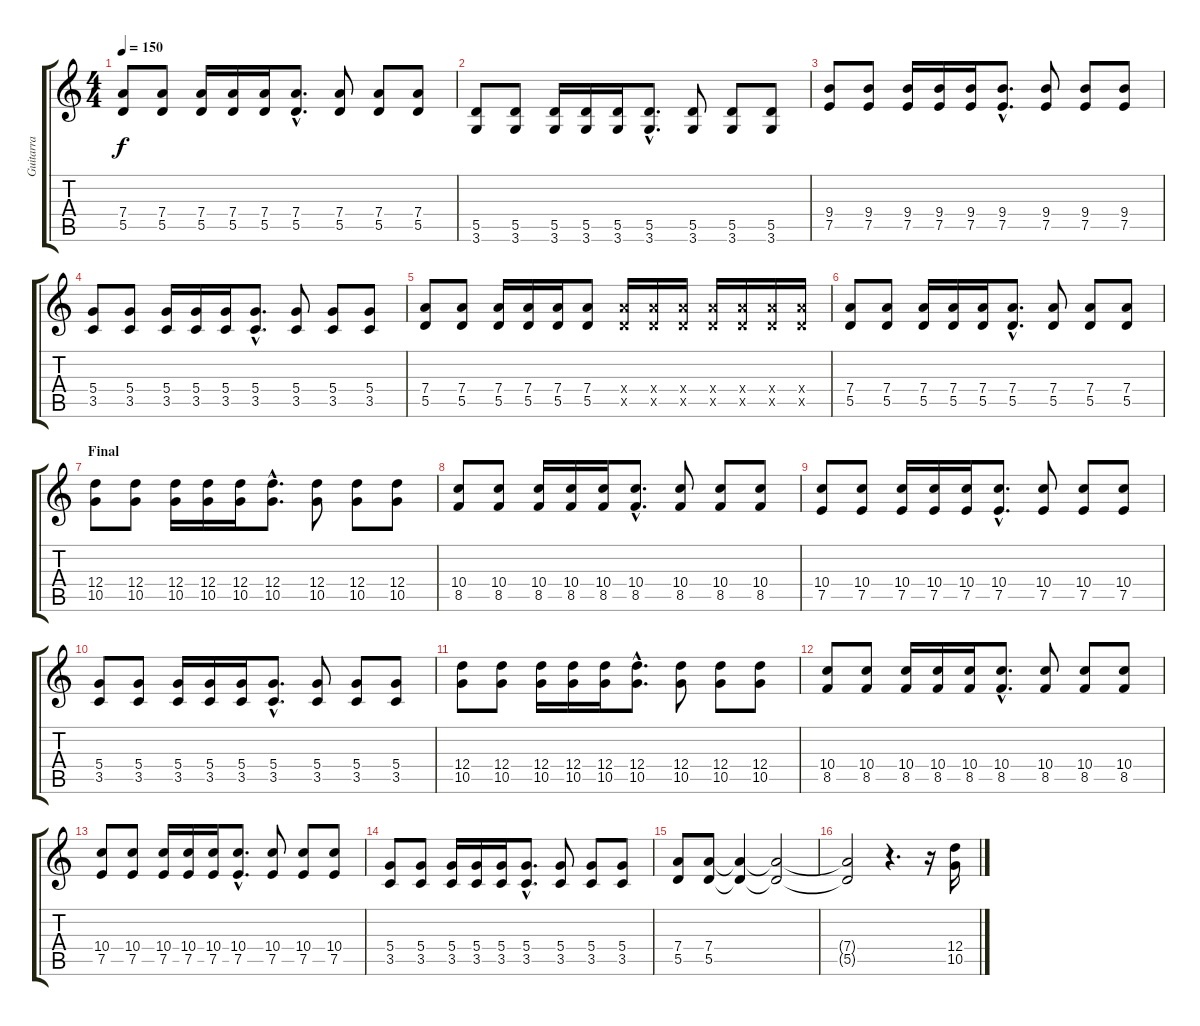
\track ("Guitarra" "Guitarra") {instrument distortionguitar}
\staff {score tabs}
\tuning (E4 B3 G3 D3 A2 E2) {hide}
\ts (4 4)
\tempo 150
\clef g2
\ks c
(7.4 5.5).8{dy f} (7.4 5.5).8 (7.4 5.5).16 (7.4 5.5).16 (7.4 5.5).16 (7.4{hac} 5.5{hac}).8{d} (7.4 5.5).8 (7.4 5.5).8 (7.4 5.5).8 |
(5.5 3.6).8 (5.5 3.6).8 (5.5 3.6).16 (5.5 3.6).16 (5.5 3.6).16 (5.5{hac} 3.6{hac}).8{d} (5.5 3.6).8 (5.5 3.6).8 (5.5 3.6).8 |
(9.4 7.5).8 (9.4 7.5).8 (9.4 7.5).16 (9.4 7.5).16 (9.4 7.5).16 (9.4{hac} 7.5{hac}).8{d} (9.4 7.5).8 (9.4 7.5).8 (9.4 7.5).8 |
(5.4 3.5).8 (5.4 3.5).8 (5.4 3.5).16 (5.4 3.5).16 (5.4 3.5).16 (5.4{hac} 3.5{hac}).8{d} (5.4 3.5).8 (5.4 3.5).8 (5.4 3.5).8 |
(7.4 5.5).8 (7.4 5.5).8 (7.4 5.5).16 (7.4 5.5).16 (7.4 5.5).16 (7.4 5.5).8 (7.4{x} 5.5{x}).16 (7.4{x} 5.5{x}).16 (7.4{x} 5.5{x}).16 (7.4{x} 5.5{x}).16 (7.4{x} 5.5{x}).16 (7.4{x} 5.5{x}).16 (7.4{x} 5.5{x}).16 |
(7.4 5.5).8 (7.4 5.5).8 (7.4 5.5).16 (7.4 5.5).16 (7.4 5.5).16 (7.4{hac} 5.5{hac}).8{d} (7.4 5.5).8 (7.4 5.5).8 (7.4 5.5).8 |
\section ("" "Final")
(12.4 10.5).8 (12.4 10.5).8 (12.4 10.5).16 (12.4 10.5).16 (12.4 10.5).16 (12.4{hac} 10.5{hac}).8{d} (12.4 10.5).8 (12.4 10.5).8 (12.4 10.5).8 |
(10.4 8.5).8 (10.4 8.5).8 (10.4 8.5).16 (10.4 8.5).16 (10.4 8.5).16 (10.4{hac} 8.5{hac}).8{d} (10.4 8.5).8 (10.4 8.5).8 (10.4 8.5).8 |
(10.4 7.5).8 (10.4 7.5).8 (10.4 7.5).16 (10.4 7.5).16 (10.4 7.5).16 (10.4{hac} 7.5{hac}).8{d} (10.4 7.5).8 (10.4 7.5).8 (10.4 7.5).8 |
(5.4 3.5).8 (5.4 3.5).8 (5.4 3.5).16 (5.4 3.5).16 (5.4 3.5).16 (5.4{hac} 3.5{hac}).8{d} (5.4 3.5).8 (5.4 3.5).8 (5.4 3.5).8 |
(12.4 10.5).8 (12.4 10.5).8 (12.4 10.5).16 (12.4 10.5).16 (12.4 10.5).16 (12.4{hac} 10.5{hac}).8{d} (12.4 10.5).8 (12.4 10.5).8 (12.4 10.5).8 |
(10.4 8.5).8 (10.4 8.5).8 (10.4 8.5).16 (10.4 8.5).16 (10.4 8.5).16 (10.4{hac} 8.5{hac}).8{d} (10.4 8.5).8 (10.4 8.5).8 (10.4 8.5).8 |
(10.4 7.5).8 (10.4 7.5).8 (10.4 7.5).16 (10.4 7.5).16 (10.4 7.5).16 (10.4{hac} 7.5{hac}).8{d} (10.4 7.5).8 (10.4 7.5).8 (10.4 7.5).8 |
(5.4 3.5).8 (5.4 3.5).8 (5.4 3.5).16 (5.4 3.5).16 (5.4 3.5).16 (5.4{hac} 3.5{hac}).8{d} (5.4 3.5).8 (5.4 3.5).8 (5.4 3.5).8 |
(7.4 5.5).8 (7.4 5.5).8 (7.4{t} 5.5{t}).4 (7.4{t} 5.5{t}).2 |
(7.4{t} 5.5{t}).2 r.4{d} r.16 (12.4 10.5).16
